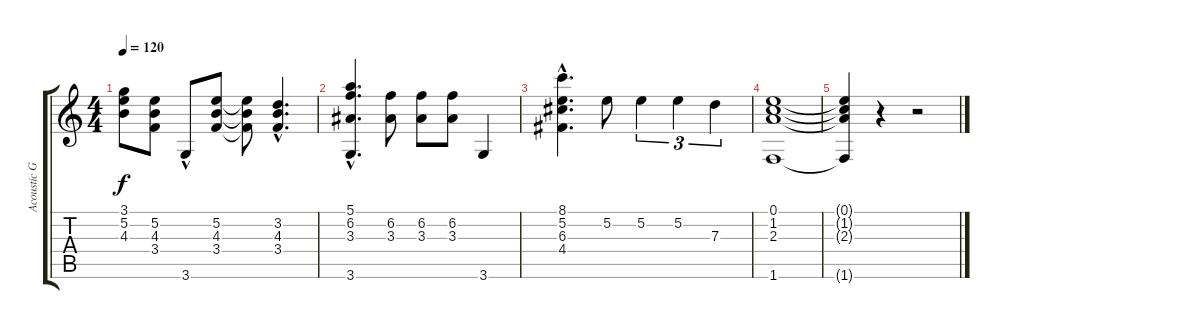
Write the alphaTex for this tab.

\track ("Acoustic Guitar" "Acoustic G") {instrument acousticguitarnylon}
\staff {score tabs}
\tuning (E4 B3 G3 D3 A2 E2) {hide}
\ts (4 4)
\tempo 120
\clef g2
\ks c
(3.1{t} 5.2{t} 4.3{t}).8{dy f} (5.2 4.3 3.4).8 3.6{hac}.8 (5.2 4.3 3.4).8 (5.2{t} 4.3{t} 3.4{t}).8 (3.2{hac} 4.3{hac} 3.4{hac}).4{d} |
(5.1{hac} 6.2{hac} 3.3{hac} 3.6{hac}).4{d} (6.2 3.3).8 (6.2 3.3).8 (6.2 3.3).8 3.6.4 |
(8.1{hac} 5.2{hac} 6.3{hac} 4.4{hac}).4{d} 5.2.8 5.2.4{tu (3 2)} 5.2.4{tu (3 2)} 7.3.4{tu (3 2)} |
(0.1 1.2 2.3 1.6).1 |
(0.1{t} 1.2{t} 2.3{t} 1.6{t}).4 r.4 r.2
